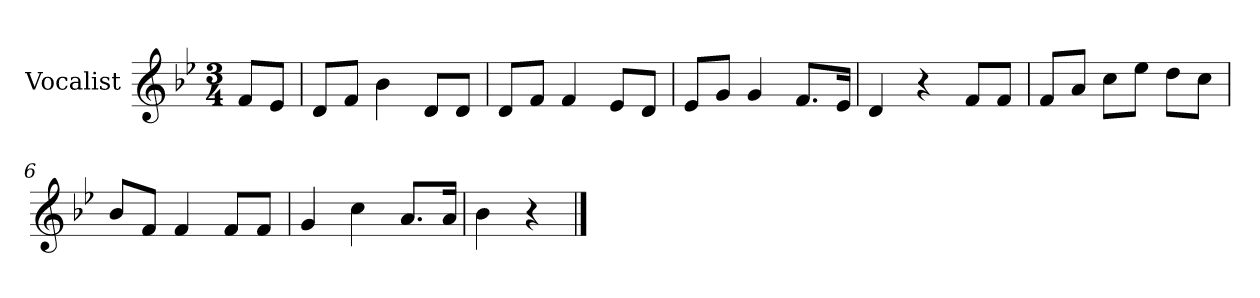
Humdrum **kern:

**kern
*part1
*staff1
*I"Vocalist
*k[b-e-]
*B-:
*M3/4
=
8fL
8e-J
=1
8dL
8fJ
4b-
8dL
8dJ
=2
8dL
8fJ
4f
8e-L
8dJ
=3
8e-L
8gJ
4g
8.fL
16e-Jk
=4
4d
4r
8fL
8fJ
=5
8fL
8aJ
8ccL
8ee-J
8ddL
8ccJ
=6
8b-L
8fJ
4f
8fL
8fJ
=7
4g
4cc
8.aL
16aJk
=8
4b-
4r
==
*-
